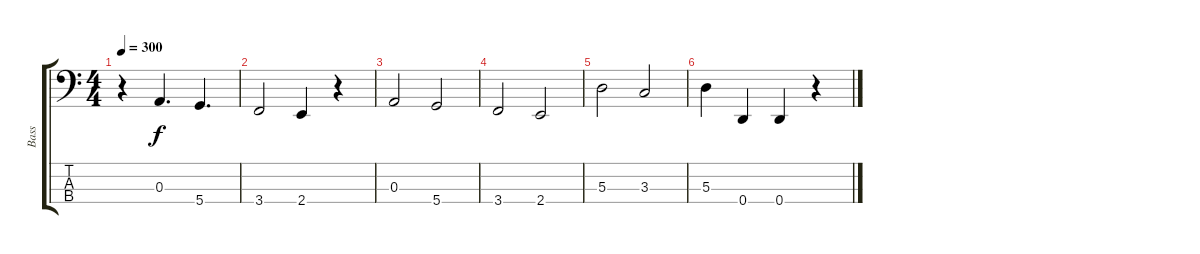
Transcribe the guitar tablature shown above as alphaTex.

\track ("Bass" "Bass") {instrument electricbassfinger}
\staff {score tabs}
\tuning (G2 D2 A1 D1) {hide}
\ts (4 4)
\tempo 300
\clef f4
\ks c
r.4{dy f} 0.3.4{d} 5.4.4{d} |
3.4.2 2.4.4 r.4 |
0.3.2 5.4.2 |
3.4.2 2.4.2 |
5.3.2 3.3.2 |
5.3.4 0.4.4 0.4.4 r.4
